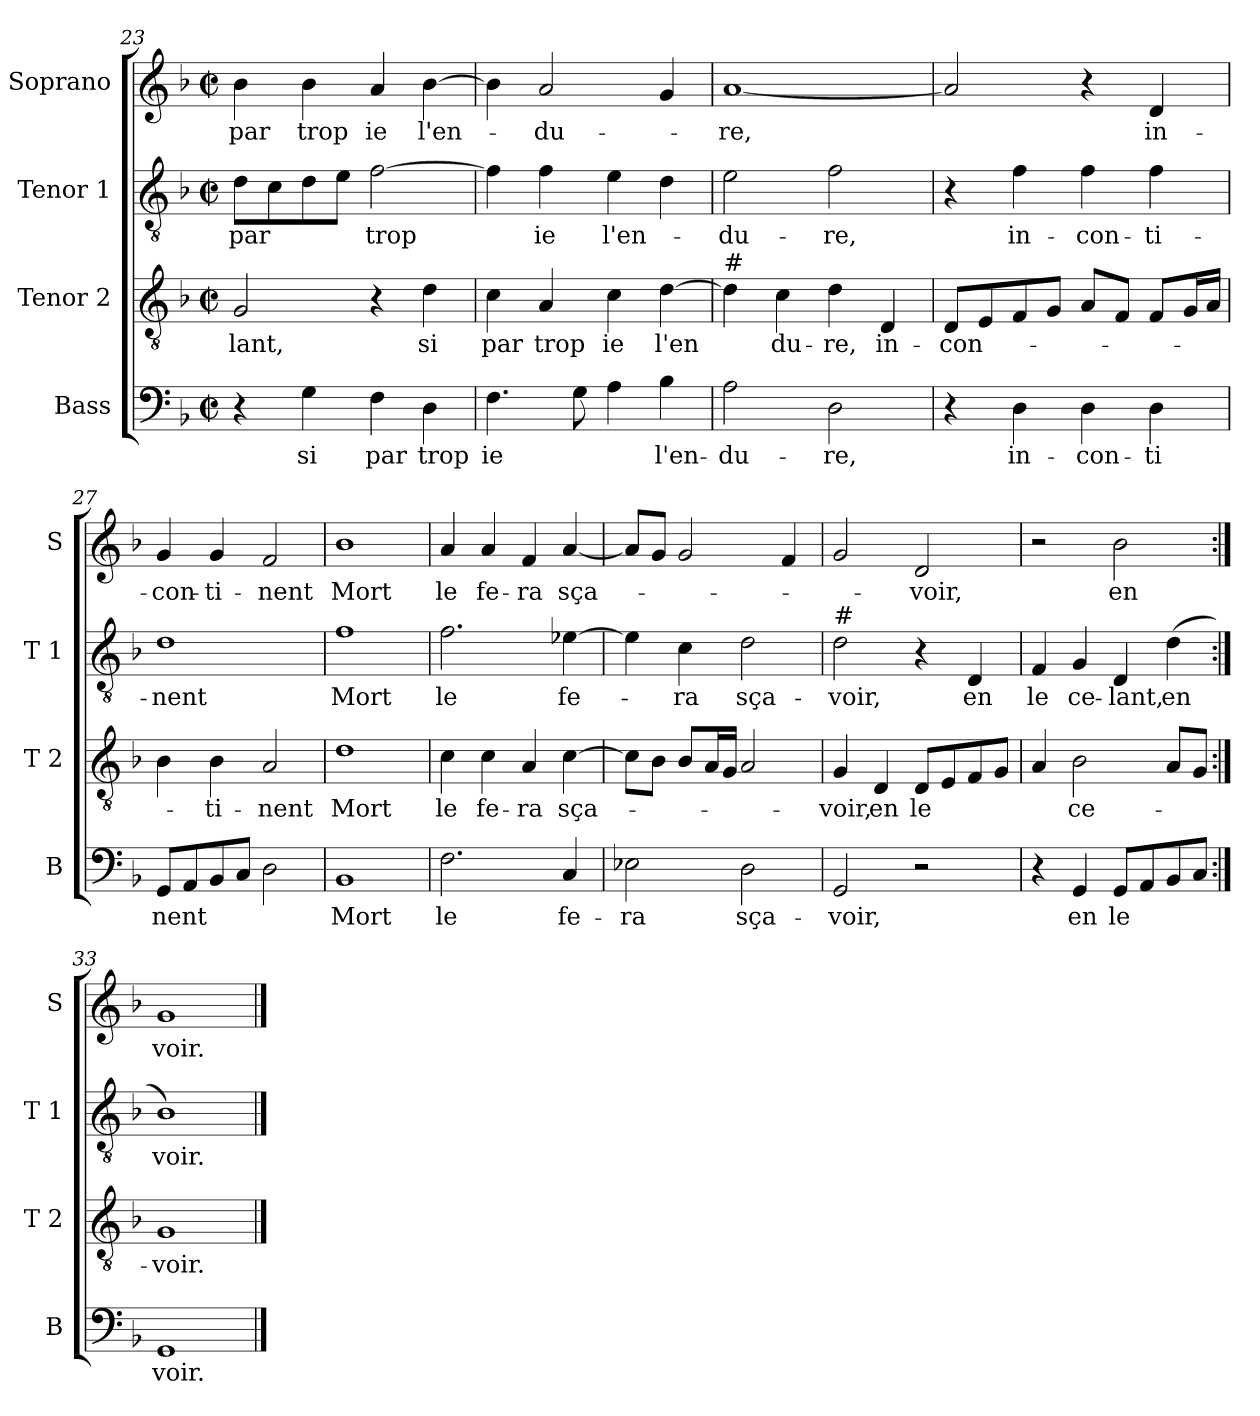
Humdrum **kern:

**kern	**text	**kern	**text	**kern	**text	**kern	**text
*part4	*part4	*part3	*part3	*part2	*part2	*part1	*part1
*staff4	*staff4	*staff3	*staff3	*staff2	*staff2	*staff1	*staff1
*I"Bass	*	*I"Tenor 2	*	*I"Tenor 1	*	*I"Soprano	*
*I'B	*	*I'T 2	*	*I'T 1	*	*I'S	*
*clefF4	*	*clefGv2	*	*clefGv2	*	*clefG2	*
*k[b-]	*	*k[b-]	*	*k[b-]	*	*k[b-]	*
*F:	*	*F:	*	*F:	*	*F:	*
*M2/2	*	*M2/2	*	*M2/2	*	*M2/2	*
*met(c|)	*	*met(c|)	*	*met(c|)	*	*met(c|)	*
=23	=23	=23	=23	=23	=23	=23	=23
!	!	!	!LO:LY:b	!	!LO:LY:b	!	!LO:LY:b
4r	.	2G/	-lant,	8d\L	par	4b-\	par
.	.	.	.	8c\	.	.	.
!	!LO:LY:b	!	!	!	!	!	!LO:LY:b
4G\	si	.	.	8d\	.	4b-\	trop
.	.	.	.	8e\J	.	.	.
!	!LO:LY:b	!	!	!	!LO:LY:b	!	!LO:LY:b
4F\	par	4r	.	[2f\	trop	4a/	ie
!	!LO:LY:b	!	!LO:LY:b	!	!	!	!LO:LY:b
4D\	trop	4d\	si	.	.	[4b-\	l'en-
=24	=24	=24	=24	=24	=24	=24	=24
!	!LO:LY:b	!	!LO:LY:b	!	!	!	!
4.F\	ie	4c\	par	4f\]	.	4b-\]	.
!	!	!	!LO:LY:b	!	!LO:LY:b	!	!LO:LY:b
.	.	4A/	trop	4f\	ie	2a/	-du-
8G\	.	.	.	.	.	.	.
!	!	!	!LO:LY:b	!	!LO:LY:b	!	!
4A\	.	4c\	ie	4e\	l'en-	.	.
!	!LO:LY:b	!	!LO:LY:b	!	!	!	!
4B-\	l'en-	[4d\	l'en	4d\	.	4g/	.
=25	=25	=25	=25	=25	=25	=25	=25
!	!	!LO:TX:a:t=#	!	!	!	!	!
!	!LO:LY:b	!	!	!	!LO:LY:b	!	!LO:LY:b
2A\	-du-	4d\]	.	2e\	-du-	[1a	-re,
!	!	!	!LO:LY:b	!	!	!	!
.	.	4c\	du-	.	.	.	.
!	!LO:LY:b	!	!LO:LY:b	!	!LO:LY:b	!	!
2D\	-re,	4d\	-re,	2f\	-re,	.	.
!	!	!	!LO:LY:b	!	!	!	!
.	.	4D/	in-	.	.	.	.
!!LO:PB:g=z
=26	=26	=26	=26	=26	=26	=26	=26
!	!	!	!LO:LY:b	!	!	!	!
4r	.	8D/L	-con-	4r	.	2a/]	.
.	.	8E/	.	.	.	.	.
!	!LO:LY:b	!	!	!	!LO:LY:b	!	!
4D\	in-	8F/	.	4f\	in-	.	.
.	.	8G/J	.	.	.	.	.
!	!LO:LY:b	!	!	!	!LO:LY:b	!	!
4D\	-con-	8A/L	.	4f\	-con-	4r	.
.	.	8F/J	.	.	.	.	.
!	!LO:LY:b	!	!	!	!LO:LY:b	!	!LO:LY:b
4D\	-ti	8F/L	.	4f\	-ti-	4d/	in-
.	.	16G/L	.	.	.	.	.
.	.	16A/JJ	.	.	.	.	.
=27	=27	=27	=27	=27	=27	=27	=27
!	!LO:LY:b	!	!	!	!LO:LY:b	!	!LO:LY:b
8GG/L	nent	4B-\	.	1d	-nent	4g/	-con-
8AA/	.	.	.	.	.	.	.
!	!	!	!LO:LY:b	!	!	!	!LO:LY:b
8BB-/	.	4B-\	-ti-	.	.	4g/	-ti-
8C/J	.	.	.	.	.	.	.
!	!	!	!LO:LY:b	!	!	!	!LO:LY:b
2D\	.	2A/	-nent	.	.	2f/	-nent
=28	=28	=28	=28	=28	=28	=28	=28
!	!LO:LY:b	!	!LO:LY:b	!	!LO:LY:b	!	!LO:LY:b
1BB-	Mort	1d	Mort	1f	Mort	1b-	Mort
=29	=29	=29	=29	=29	=29	=29	=29
!	!LO:LY:b	!	!LO:LY:b	!	!LO:LY:b	!	!LO:LY:b
2.F\	le	4c\	le	2.f\	le	4a/	le
!	!	!	!LO:LY:b	!	!	!	!LO:LY:b
.	.	4c\	fe-	.	.	4a/	fe-
!	!	!	!LO:LY:b	!	!	!	!LO:LY:b
.	.	4A/	-ra	.	.	4f/	-ra
!	!LO:LY:b	!	!LO:LY:b	!	!LO:LY:b	!	!LO:LY:b
4C/	fe-	[4c\	sça-	[4e-X\	fe-	[4a/	sça-
!!LO:LB:g=z
=30	=30	=30	=30	=30	=30	=30	=30
!	!LO:LY:b	!	!	!	!	!	!
2E-X\	-ra	8c\L]	.	4e-\]	.	8a/L]	.
.	.	8B-\J	.	.	.	8g/J	.
!	!	!	!	!	!LO:LY:b	!	!
.	.	8B-/L	.	4c\	-ra	2g/	.
.	.	16A/L	.	.	.	.	.
.	.	16G/JJ	.	.	.	.	.
!	!LO:LY:b	!	!	!	!LO:LY:b	!	!
2D\	sça-	2A/	.	2d\	sça-	.	.
.	.	.	.	.	.	4f/	.
=31	=31	=31	=31	=31	=31	=31	=31
!	!	!	!	!LO:TX:a:t=#	!	!	!
!	!LO:LY:b	!	!LO:LY:b	!	!LO:LY:b	!	!
2GG/	-voir,	4G/	-voir,	2d\	-voir,	2g/	.
!	!	!	!LO:LY:b	!	!	!	!
.	.	4D/	en	.	.	.	.
!	!	!	!LO:LY:b	!	!	!	!LO:LY:b
2r	.	8D/L	le	4r	.	2d/	-voir,
.	.	8E/	.	.	.	.	.
!	!	!	!	!	!LO:LY:b	!	!
.	.	8F/	.	4D/	en	.	.
.	.	8G/J	.	.	.	.	.
=32	=32	=32	=32	=32	=32	=32	=32
!	!	!	!	!	!LO:LY:b	!	!
4r	.	4A/	.	4F/	le	2r	.
!	!LO:LY:b	!	!LO:LY:b	!	!LO:LY:b	!	!
4GG/	en	2B-\	ce-	4G/	ce-	.	.
!	!LO:LY:b	!	!	!	!LO:LY:b	!	!LO:LY:b
8GG/L	le	.	.	4D/	-lant,	2b-\	en
8AA/	.	.	.	.	.	.	.
!	!	!	!	!	!LO:LY:b	!	!
8BB-/	.	8A/L	.	(>4d\	en	.	.
8C/J	.	8G/J	.	.	.	.	.
=33:|!	=33:|!	=33:|!	=33:|!	=33:|!	=33:|!	=33:|!	=33:|!
!	!LO:LY:b	!	!LO:LY:b	!	!LO:LY:b	!	!LO:LY:b
1GG	voir.	1G	-voir.	1B-)	voir.	1g	voir.
==	==	==	==	==	==	==	==
*-	*-	*-	*-	*-	*-	*-	*-
